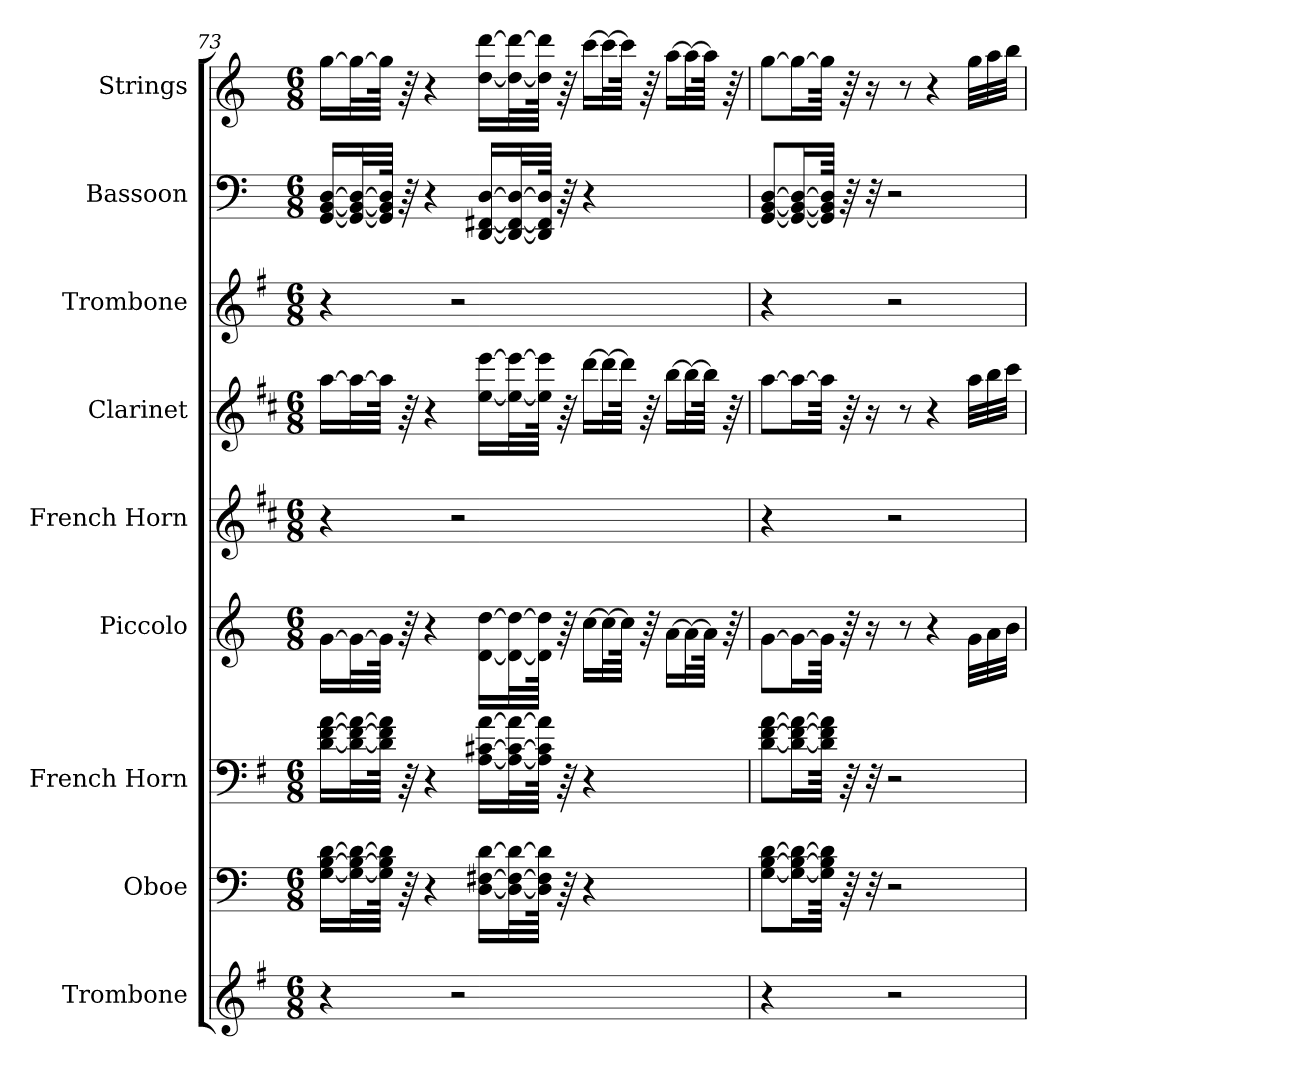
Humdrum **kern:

**kern	**kern	**kern	**kern	**kern	**kern	**kern	**kern	**kern
*part9	*part8	*part7	*part6	*part5	*part4	*part3	*part2	*part1
*staff9	*staff8	*staff7	*staff6	*staff5	*staff4	*staff3	*staff2	*staff1
*I"Trombone	*I"Oboe	*I"French Horn	*I"Piccolo	*I"French Horn	*I"Clarinet	*I"Trombone	*I"Bassoon	*I"Strings
*I'Trb	*I'Ob	*I'Hn	*I'Picc	*I'Hn	*I'Cl	*I'Trb	*I'Bsn	*I'Str
!!LO:PB:g=z
*clefG2	*clefF4	*clefF4	*clefG2	*clefG2	*clefG2	*clefG2	*clefF4	*clefG2
*	*	*ITrd4c7	*ITrd-7c-12	*ITrd4c7	*ITrd1c2	*	*	*
*k[f#]	*k[]	*k[]	*k[]	*k[f#]	*k[]	*k[f#]	*k[]	*k[]
*M6/8	*M6/8	*M6/8	*M6/8	*M6/8	*M6/8	*M6/8	*M6/8	*M6/8
=73	=73	=73	=73	=73	=73	=73	=73	=73
4r	[16G\ [16B\ [16d\LL	[16G\ [16B\ [16d\LL	[16gg\LL	4r	[16gg\LL	4r	[16GG/ [16BB/ [16D/LL	[16gg\LL
.	32G\_ 32B\_ 32d\_L	32G\_ 32B\_ 32d\_L	32gg\L_	.	32gg\L_	.	32GG/_ 32BB/_ 32D/_L	32gg\L_
.	64G\] 64B\] 64d\]JJJk	64G\] 64B\] 64d\]JJJk	64gg\JJJk]	.	64gg\JJJk]	.	64GG/] 64BB/] 64D/]JJJk	64gg\JJJk]
.	64r	64r	64r	.	64r	.	64r	64r
.	4r	4r	4r	.	4r	.	4r	4r
2r	.	.	.	2r	.	2r	.	.
.	[16D\ [16F#X\ [16d\LL	[16D\ [16F#X\ [16d\LL	[16dd\ [16ddd\LL	.	[16dd\ [16ddd\LL	.	[16DD/ [16FF#X/ [16D/LL	[16dd\ [16ddd\LL
.	32D\_ 32F#\_ 32d\_L	32D\_ 32F#\_ 32d\_L	32dd\_ 32ddd\_L	.	32dd\_ 32ddd\_L	.	32DD/_ 32FF#/_ 32D/_L	32dd\_ 32ddd\_L
.	64D\] 64F#\] 64d\]JJJk	64D\] 64F#\] 64d\]JJJk	64dd\] 64ddd\]JJJk	.	64dd\] 64ddd\]JJJk	.	64DD/] 64FF#/] 64D/]JJJk	64dd\] 64ddd\]JJJk
.	64r	64r	64r	.	64r	.	64r	64r
.	4r	4r	[16ccc\LL	.	[16ccc\LL	.	4r	[16ccc\LL
.	.	.	32ccc\L_	.	32ccc\L_	.	.	32ccc\L_
.	.	.	64ccc\JJJk]	.	64ccc\JJJk]	.	.	64ccc\JJJk]
.	.	.	64r	.	64r	.	.	64r
.	.	.	[16aa\LL	.	[16aa\LL	.	.	[16aa\LL
.	.	.	32aa\L_	.	32aa\L_	.	.	32aa\L_
.	.	.	64aa\JJJk]	.	64aa\JJJk]	.	.	64aa\JJJk]
.	.	.	64r	.	64r	.	.	64r
=74	=74	=74	=74	=74	=74	=74	=74	=74
4r	[8G\ [8B\ [8d\L	[8G\ [8B\ [8d\L	[8gg\L	4r	[8gg\L	4r	[8GG/ [8BB/ [8D/L	[8gg\L
.	16G\_ 16B\_ 16d\_L	16G\_ 16B\_ 16d\_L	16gg\L_	.	16gg\L_	.	16GG/_ 16BB/_ 16D/_L	16gg\L_
.	64G\] 64B\] 64d\]JJkk	64G\] 64B\] 64d\]JJkk	64gg\JJkk]	.	64gg\JJkk]	.	64GG/] 64BB/] 64D/]JJkk	64gg\JJkk]
.	64r	64r	64r	.	64r	.	64r	64r
.	32r	32r	16r	.	16r	.	32r	16r
2r	2r	2r	.	2r	.	2r	2r	.
.	.	.	8r	.	8r	.	.	8r
.	.	.	4r	.	4r	.	.	4r
.	.	.	32gg\LLL	.	32gg\LLL	.	.	32gg\LLL
.	.	.	32aa\	.	32aa\	.	.	32aa\
.	.	.	32bb\JJJ	.	32bb\JJJ	.	.	32bb\JJJ
=	=	=	=	=	=	=	=	=
*-	*-	*-	*-	*-	*-	*-	*-	*-
